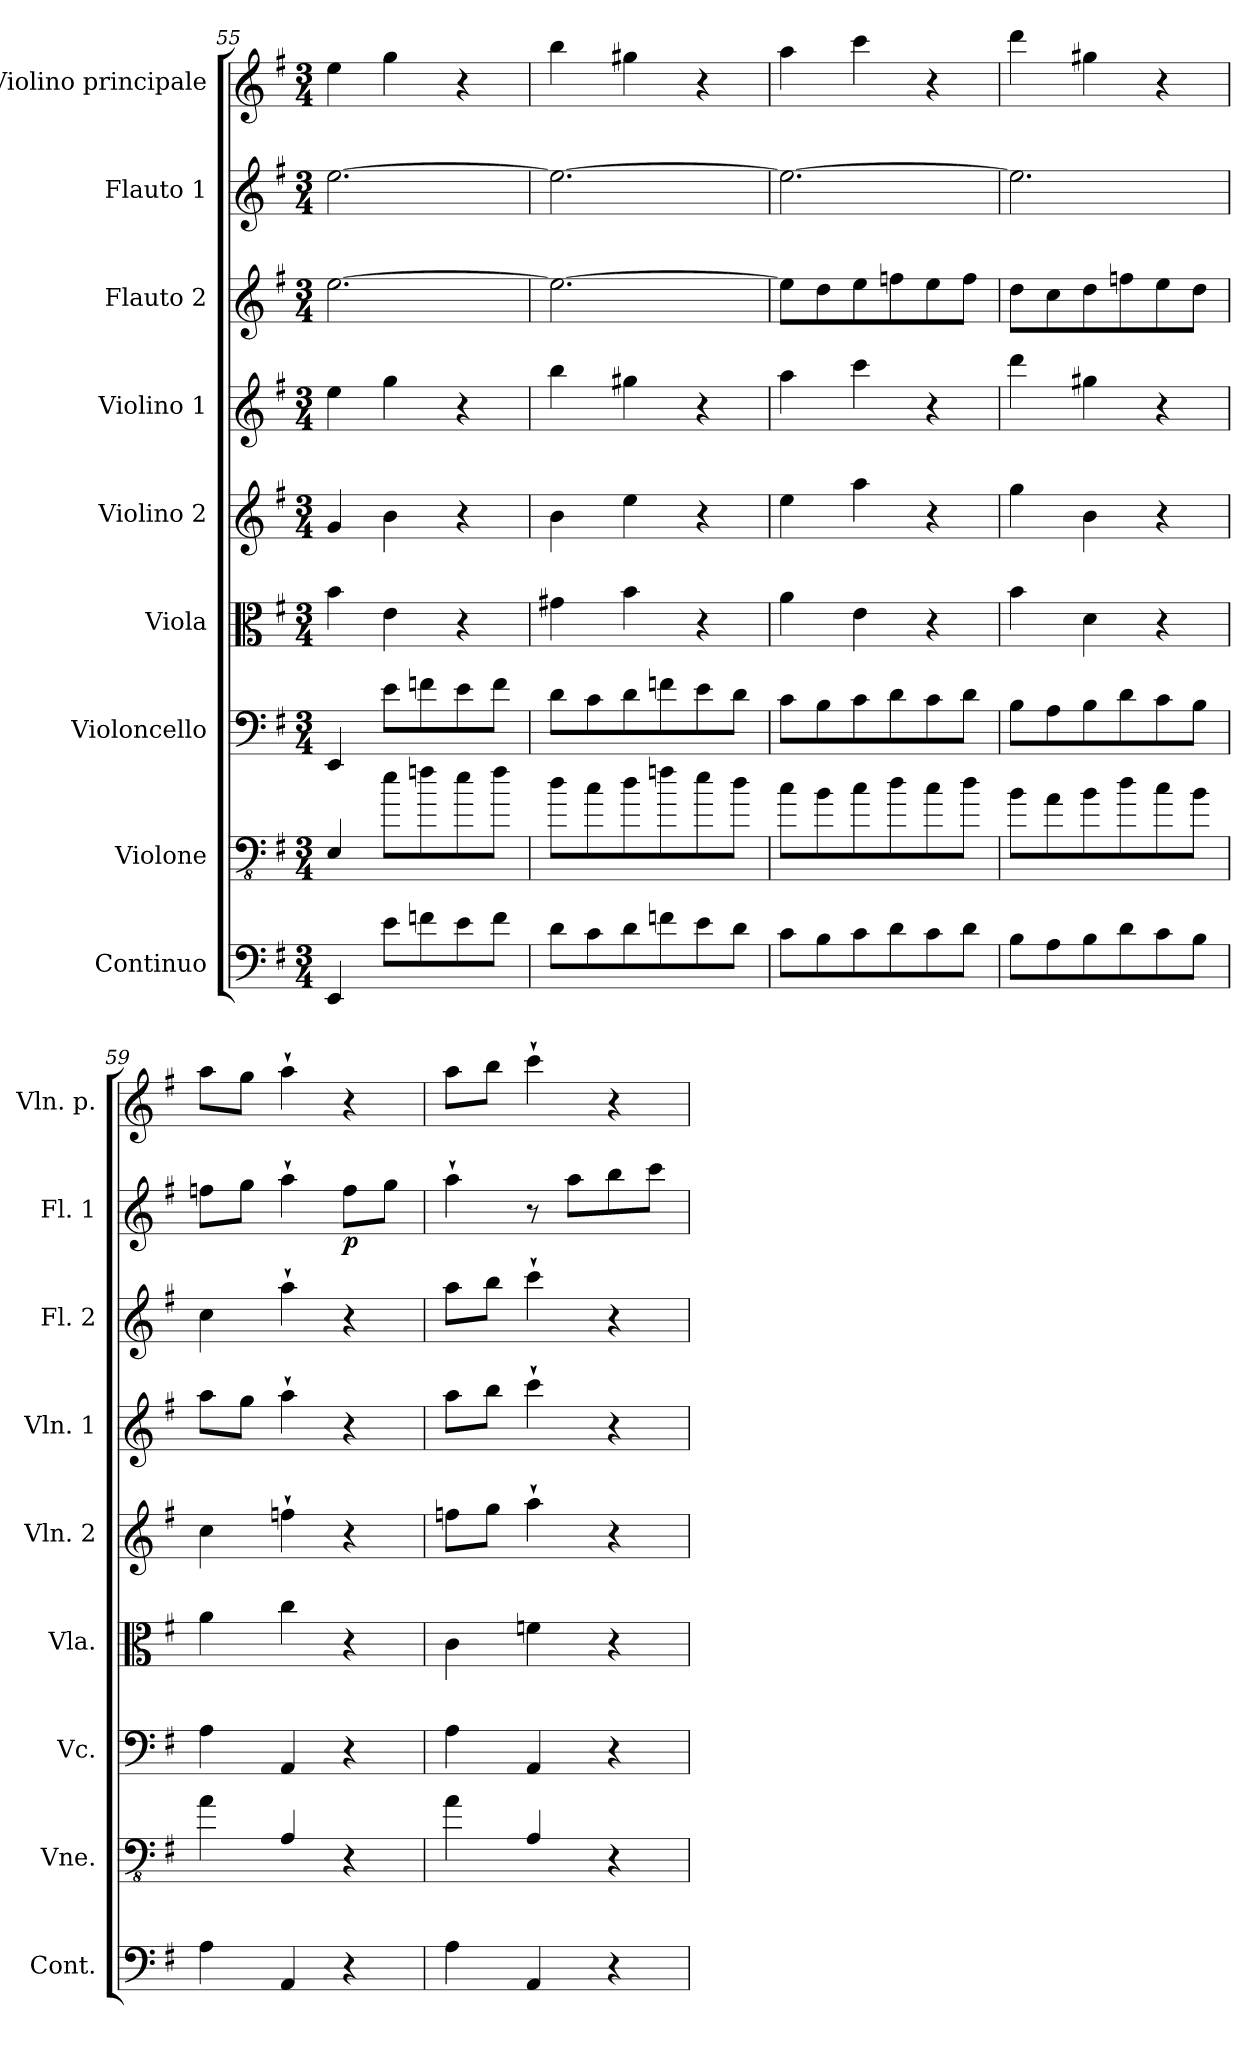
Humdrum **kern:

**kern	**kern	**kern	**kern	**kern	**kern	**kern	**kern	**dynam	**kern
*part9	*part8	*part7	*part6	*part5	*part4	*part3	*part2	*part2	*part1
*staff9	*staff8	*staff7	*staff6	*staff5	*staff4	*staff3	*staff2	*staff2	*staff1
*I"Continuo	*I"Violone	*I"Violoncello	*I"Viola	*I"Violino 2	*I"Violino 1	*I"Flauto 2	*I"Flauto 1	*	*I"Violino principale
*I'Cont.	*I'Vne.	*I'Vc.	*I'Vla.	*I'Vln. 2	*I'Vln. 1	*I'Fl. 2	*I'Fl. 1	*	*I'Vln. p.
*clefF4	*clefFv4	*clefF4	*clefC3	*clefG2	*clefG2	*clefG2	*clefG2	*	*clefG2
*	*ITrd7c12	*	*	*	*	*	*	*	*
*k[f#]	*k[f#]	*k[f#]	*k[f#]	*k[f#]	*k[f#]	*k[f#]	*k[f#]	*	*k[f#]
*M3/4	*M3/4	*M3/4	*M3/4	*M3/4	*M3/4	*M3/4	*M3/4	*	*M3/4
=55	=55	=55	=55	=55	=55	=55	=55	=55	=55
4EE/	4EEE/	4EE/	4b\	4g/	4ee\	[2.ee\	[2.ee\	.	4ee\
8e\L	8E\L	8e\L	4e\	4b\	4gg\	.	.	.	4gg\
8fn\	8Fn\	8fn\	.	.	.	.	.	.	.
8e\	8E\	8e\	4r	4r	4r	.	.	.	4r
8f\J	8F\J	8f\J	.	.	.	.	.	.	.
=56	=56	=56	=56	=56	=56	=56	=56	=56	=56
8d\L	8D\L	8d\L	4g#X\	4b\	4bb\	2.ee\_	2.ee\_	.	4bb\
8c\	8C\	8c\	.	.	.	.	.	.	.
8d\	8D\	8d\	4b\	4ee\	4gg#X\	.	.	.	4gg#X\
8fn\	8Fn\	8fn\	.	.	.	.	.	.	.
8e\	8E\	8e\	4r	4r	4r	.	.	.	4r
8d\J	8D\J	8d\J	.	.	.	.	.	.	.
=57	=57	=57	=57	=57	=57	=57	=57	=57	=57
8c\L	8C\L	8c\L	4a\	4ee\	4aa\	8ee\L]	2.ee\_	.	4aa\
8B\	8BB\	8B\	.	.	.	8dd\	.	.	.
8c\	8C\	8c\	4e\	4aa\	4ccc\	8ee\	.	.	4ccc\
8d\	8D\	8d\	.	.	.	8ffn\	.	.	.
8c\	8C\	8c\	4r	4r	4r	8ee\	.	.	4r
8d\J	8D\J	8d\J	.	.	.	8ff\J	.	.	.
=58	=58	=58	=58	=58	=58	=58	=58	=58	=58
8B\L	8BB\L	8B\L	4b\	4gg\	4ddd\	8dd\L	2.ee\]	.	4ddd\
8A\	8AA\	8A\	.	.	.	8cc\	.	.	.
8B\	8BB\	8B\	4d\	4b\	4gg#X\	8dd\	.	.	4gg#X\
8d\	8D\	8d\	.	.	.	8ffn\	.	.	.
8c\	8C\	8c\	4r	4r	4r	8ee\	.	.	4r
8B\J	8BB\J	8B\J	.	.	.	8dd\J	.	.	.
=59	=59	=59	=59	=59	=59	=59	=59	=59	=59
4A\	4AA\	4A\	4a\	4cc\	8aa\L	4cc\	8ffn\L	.	8aa\L
.	.	.	.	.	8gg\J	.	8gg\J	.	8gg\J
4AA/	4AAA/	4AA/	4cc\	4ffn`\	4aa`\	4aa`\	4aa`\	.	4aa`\
!	!	!	!	!	!	!	!	!LO:DY:b	!
4r	4r	4r	4r	4r	4r	4r	8ff\L	p	4r
.	.	.	.	.	.	.	8gg\J	.	.
=60	=60	=60	=60	=60	=60	=60	=60	=60	=60
4A\	4AA\	4A\	4c\	8ffn\L	8aa\L	8aa\L	4aa`\	.	8aa\L
.	.	.	.	8gg\J	8bb\J	8bb\J	.	.	8bb\J
4AA/	4AAA/	4AA/	4fn\	4aa`\	4ccc`\	4ccc`\	8r	.	4ccc`\
.	.	.	.	.	.	.	8aa\L	.	.
4r	4r	4r	4r	4r	4r	4r	8bb\	.	4r
.	.	.	.	.	.	.	8ccc\J	.	.
=	=	=	=	=	=	=	=	=	=
*-	*-	*-	*-	*-	*-	*-	*-	*-	*-
